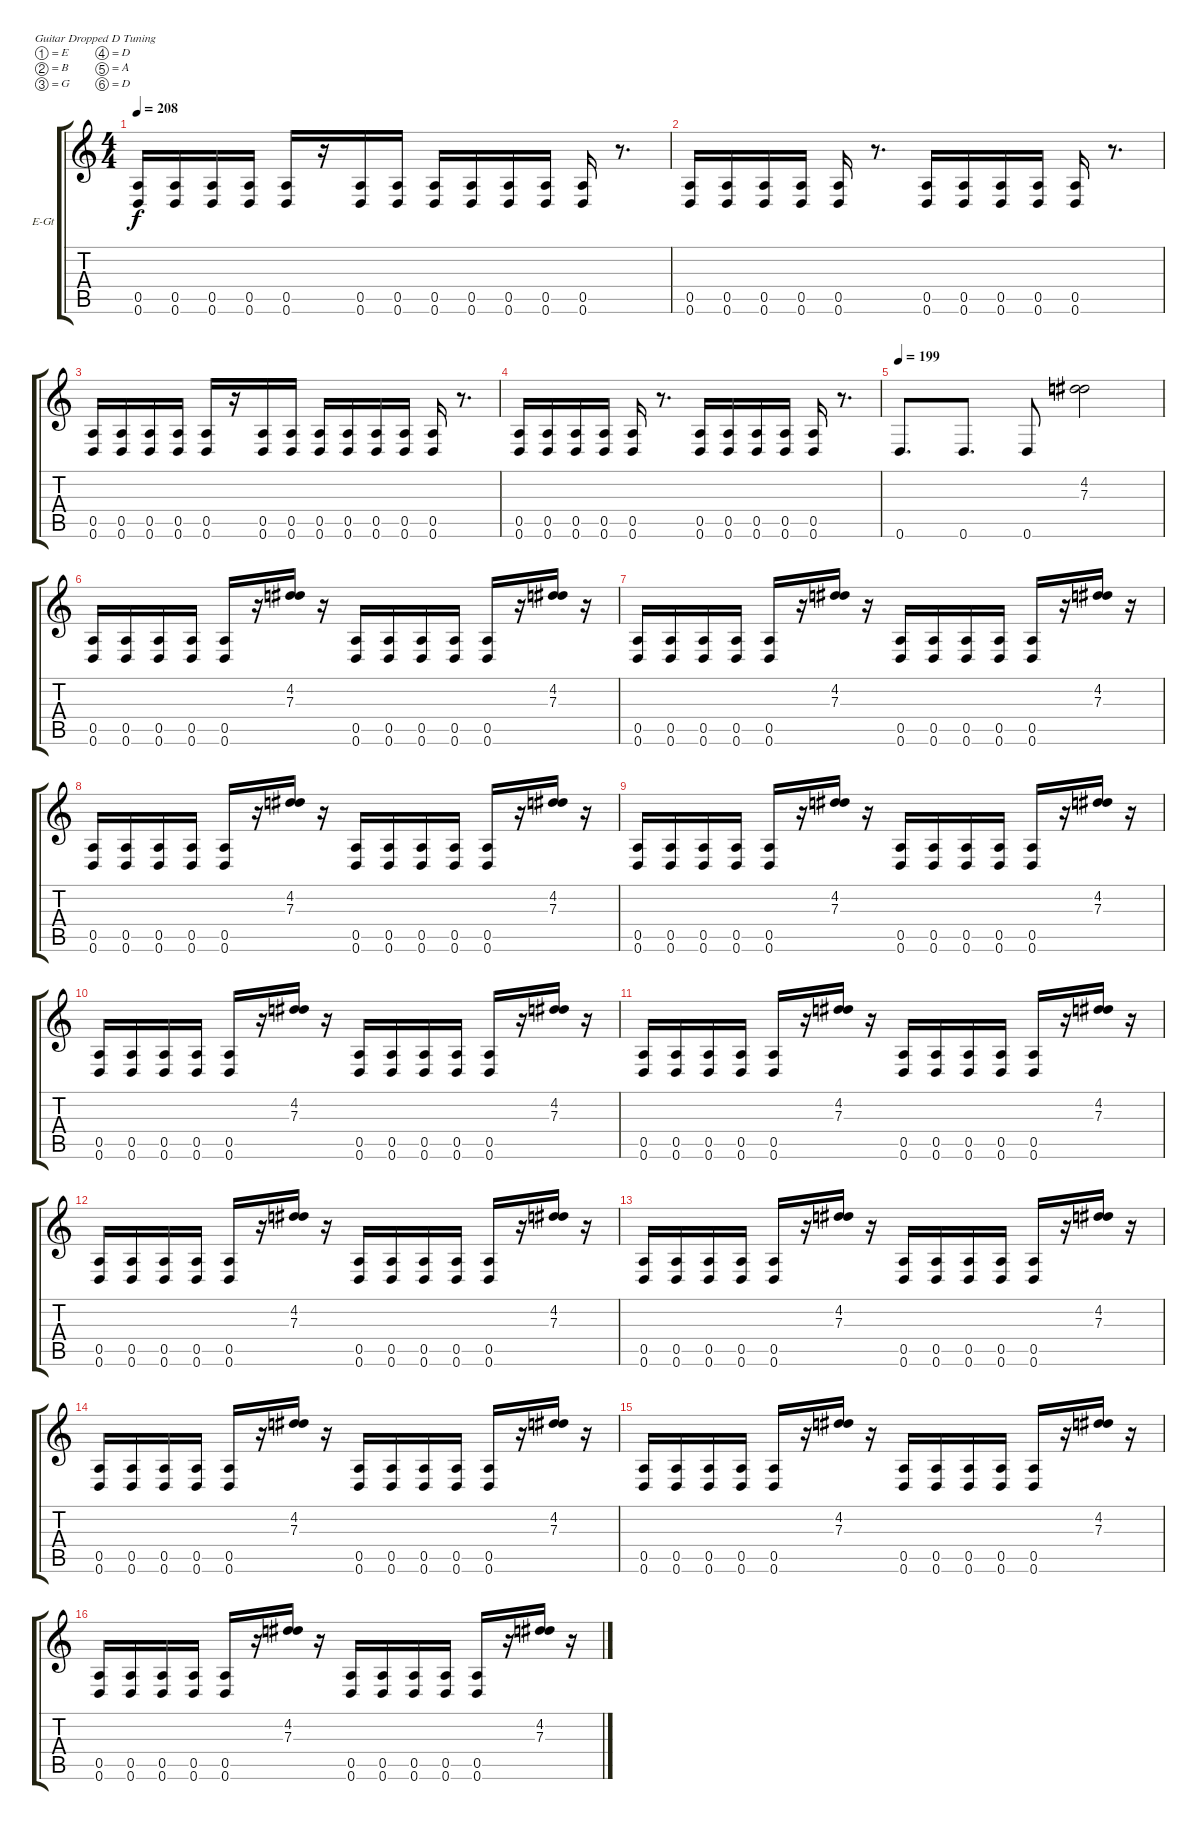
\bracketExtendMode groupsimilarinstruments
\firstSystemTrackNameOrientation horizontal
\otherSystemsTrackNameOrientation horizontal
\track ("Guitar" "E-Gt") {instrument distortionguitar}
\staff {score tabs}
\tuning (E4 B3 G3 D3 A2 D2)
\ts (4 4)
\tempo 208
\clef g2
\ks c
(0.5 0.6).16{dy f} (0.5 0.6).16 (0.5 0.6).16 (0.5 0.6).16 (0.5 0.6).16 r.16 (0.5 0.6).16 (0.5 0.6).16 (0.5 0.6).16 (0.5 0.6).16 (0.5 0.6).16 (0.5 0.6).16 (0.5 0.6).16 r.8{d} |
(0.5 0.6).16 (0.5 0.6).16 (0.5 0.6).16 (0.5 0.6).16 (0.5 0.6).16 r.8{d} (0.5 0.6).16 (0.5 0.6).16 (0.5 0.6).16 (0.5 0.6).16 (0.5 0.6).16 r.8{d} |
(0.5 0.6).16 (0.5 0.6).16 (0.5 0.6).16 (0.5 0.6).16 (0.5 0.6).16 r.16 (0.5 0.6).16 (0.5 0.6).16 (0.5 0.6).16 (0.5 0.6).16 (0.5 0.6).16 (0.5 0.6).16 (0.5 0.6).16 r.8{d} |
(0.5 0.6).16 (0.5 0.6).16 (0.5 0.6).16 (0.5 0.6).16 (0.5 0.6).16 r.8{d} (0.5 0.6).16 (0.5 0.6).16 (0.5 0.6).16 (0.5 0.6).16 (0.5 0.6).16 r.8{d} |
\tempo 199
0.6.8{d} 0.6.8{d} 0.6.8 (4.2 7.3).2 |
(0.5 0.6).16 (0.5 0.6).16 (0.5 0.6).16 (0.5 0.6).16 (0.5 0.6).16 r.16 (4.2 7.3).16 r.16 (0.5 0.6).16 (0.5 0.6).16 (0.5 0.6).16 (0.5 0.6).16 (0.5 0.6).16 r.16 (4.2 7.3).16 r.16 |
(0.5 0.6).16 (0.5 0.6).16 (0.5 0.6).16 (0.5 0.6).16 (0.5 0.6).16 r.16 (4.2 7.3).16 r.16 (0.5 0.6).16 (0.5 0.6).16 (0.5 0.6).16 (0.5 0.6).16 (0.5 0.6).16 r.16 (4.2 7.3).16 r.16 |
(0.5 0.6).16 (0.5 0.6).16 (0.5 0.6).16 (0.5 0.6).16 (0.5 0.6).16 r.16 (4.2 7.3).16 r.16 (0.5 0.6).16 (0.5 0.6).16 (0.5 0.6).16 (0.5 0.6).16 (0.5 0.6).16 r.16 (4.2 7.3).16 r.16 |
(0.5 0.6).16 (0.5 0.6).16 (0.5 0.6).16 (0.5 0.6).16 (0.5 0.6).16 r.16 (4.2 7.3).16 r.16 (0.5 0.6).16 (0.5 0.6).16 (0.5 0.6).16 (0.5 0.6).16 (0.5 0.6).16 r.16 (4.2 7.3).16 r.16 |
(0.5 0.6).16 (0.5 0.6).16 (0.5 0.6).16 (0.5 0.6).16 (0.5 0.6).16 r.16 (4.2 7.3).16 r.16 (0.5 0.6).16 (0.5 0.6).16 (0.5 0.6).16 (0.5 0.6).16 (0.5 0.6).16 r.16 (4.2 7.3).16 r.16 |
(0.5 0.6).16 (0.5 0.6).16 (0.5 0.6).16 (0.5 0.6).16 (0.5 0.6).16 r.16 (4.2 7.3).16 r.16 (0.5 0.6).16 (0.5 0.6).16 (0.5 0.6).16 (0.5 0.6).16 (0.5 0.6).16 r.16 (4.2 7.3).16 r.16 |
(0.5 0.6).16 (0.5 0.6).16 (0.5 0.6).16 (0.5 0.6).16 (0.5 0.6).16 r.16 (4.2 7.3).16 r.16 (0.5 0.6).16 (0.5 0.6).16 (0.5 0.6).16 (0.5 0.6).16 (0.5 0.6).16 r.16 (4.2 7.3).16 r.16 |
(0.5 0.6).16 (0.5 0.6).16 (0.5 0.6).16 (0.5 0.6).16 (0.5 0.6).16 r.16 (4.2 7.3).16 r.16 (0.5 0.6).16 (0.5 0.6).16 (0.5 0.6).16 (0.5 0.6).16 (0.5 0.6).16 r.16 (4.2 7.3).16 r.16 |
(0.5 0.6).16 (0.5 0.6).16 (0.5 0.6).16 (0.5 0.6).16 (0.5 0.6).16 r.16 (4.2 7.3).16 r.16 (0.5 0.6).16 (0.5 0.6).16 (0.5 0.6).16 (0.5 0.6).16 (0.5 0.6).16 r.16 (4.2 7.3).16 r.16 |
(0.5 0.6).16 (0.5 0.6).16 (0.5 0.6).16 (0.5 0.6).16 (0.5 0.6).16 r.16 (4.2 7.3).16 r.16 (0.5 0.6).16 (0.5 0.6).16 (0.5 0.6).16 (0.5 0.6).16 (0.5 0.6).16 r.16 (4.2 7.3).16 r.16 |
(0.5 0.6).16 (0.5 0.6).16 (0.5 0.6).16 (0.5 0.6).16 (0.5 0.6).16 r.16 (4.2 7.3).16 r.16 (0.5 0.6).16 (0.5 0.6).16 (0.5 0.6).16 (0.5 0.6).16 (0.5 0.6).16 r.16 (4.2 7.3).16 r.16
